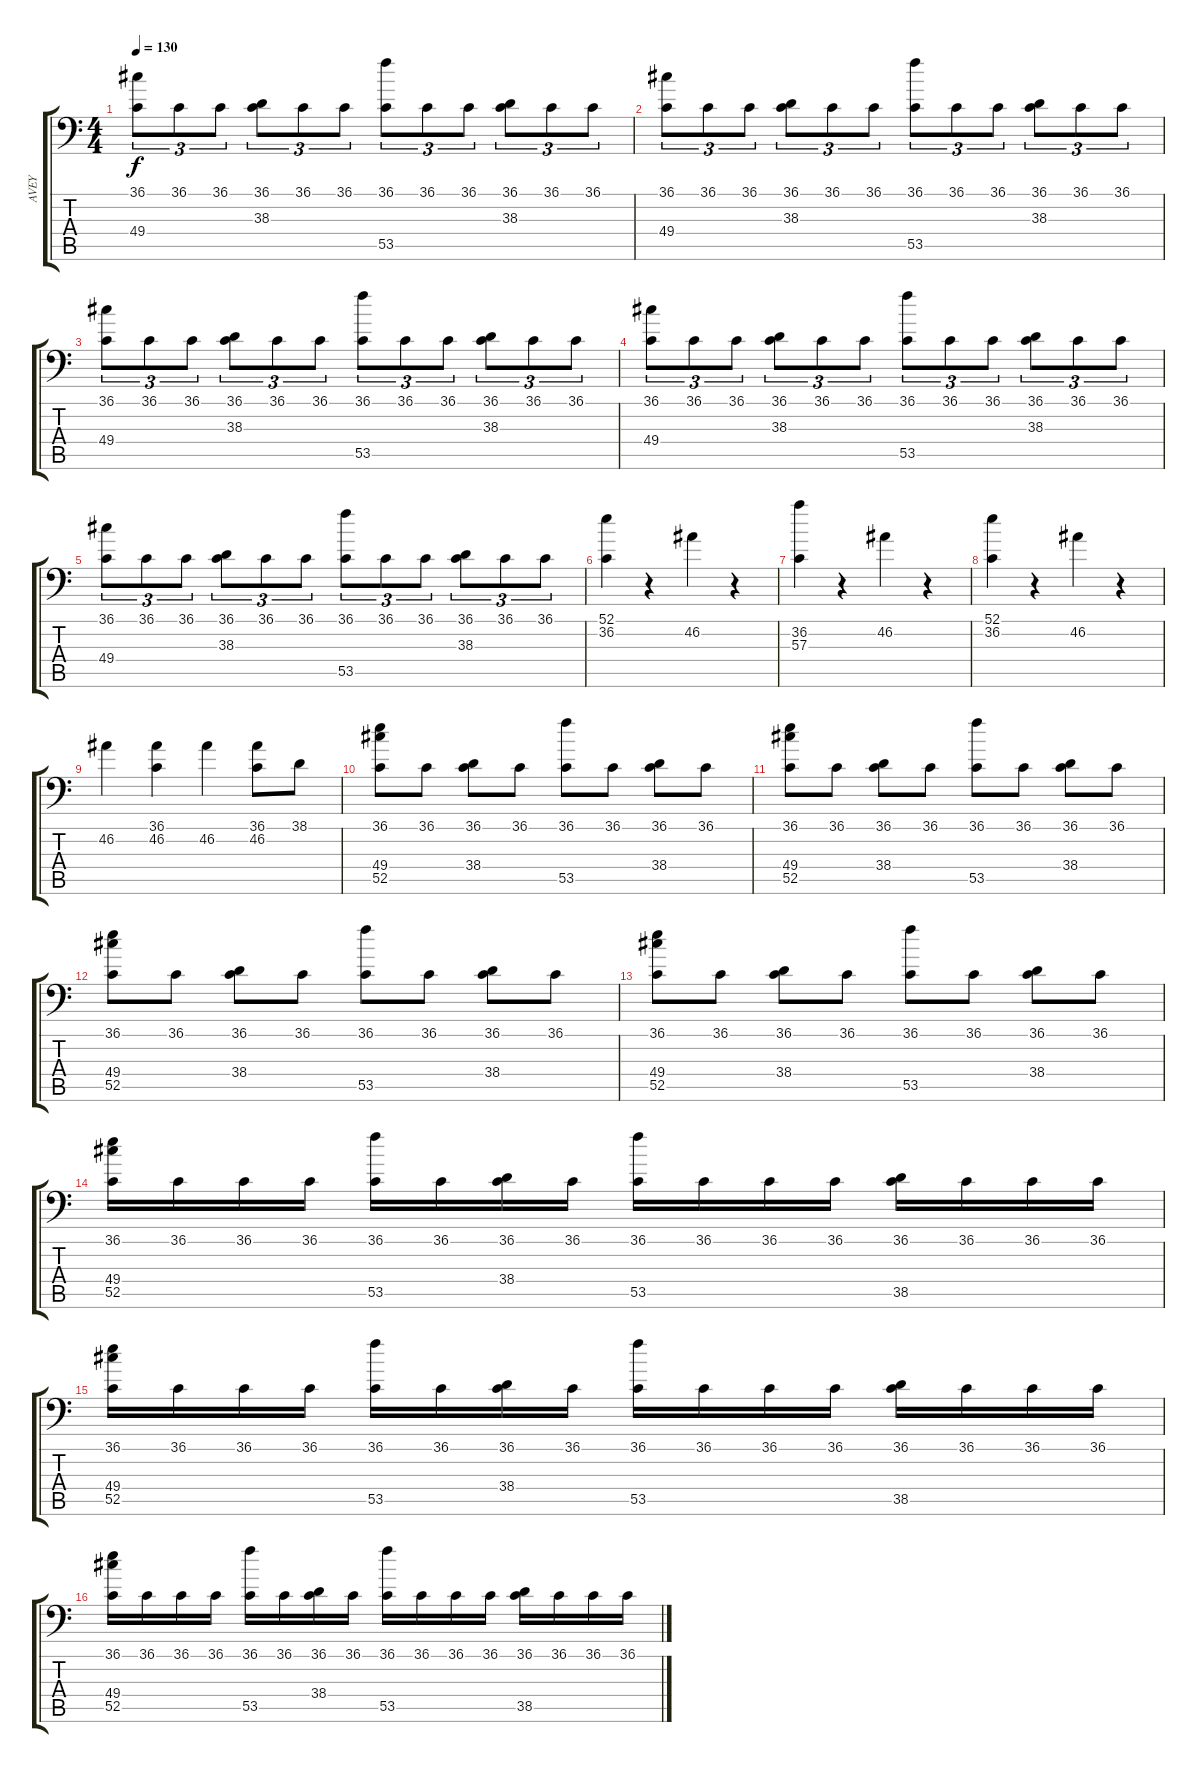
\track ("AVEY" "AVEY") {instrument acousticgrandpiano}
\staff {score tabs}
\tuning (C-1 C-1 C-1 C-1 C-1 C-1) {hide}
\ts (4 4)
\tempo 130
\clef f4
\ks c
(36.1 49.4).8{tu (3 2) dy f} 36.1.8{tu (3 2)} 36.1.8{tu (3 2)} (36.1 38.3).8{tu (3 2)} 36.1.8{tu (3 2)} 36.1.8{tu (3 2)} (36.1 53.5).8{tu (3 2)} 36.1.8{tu (3 2)} 36.1.8{tu (3 2)} (36.1 38.3).8{tu (3 2)} 36.1.8{tu (3 2)} 36.1.8{tu (3 2)} |
(36.1 49.4).8{tu (3 2)} 36.1.8{tu (3 2)} 36.1.8{tu (3 2)} (36.1 38.3).8{tu (3 2)} 36.1.8{tu (3 2)} 36.1.8{tu (3 2)} (36.1 53.5).8{tu (3 2)} 36.1.8{tu (3 2)} 36.1.8{tu (3 2)} (36.1 38.3).8{tu (3 2)} 36.1.8{tu (3 2)} 36.1.8{tu (3 2)} |
(36.1 49.4).8{tu (3 2)} 36.1.8{tu (3 2)} 36.1.8{tu (3 2)} (36.1 38.3).8{tu (3 2)} 36.1.8{tu (3 2)} 36.1.8{tu (3 2)} (36.1 53.5).8{tu (3 2)} 36.1.8{tu (3 2)} 36.1.8{tu (3 2)} (36.1 38.3).8{tu (3 2)} 36.1.8{tu (3 2)} 36.1.8{tu (3 2)} |
(36.1 49.4).8{tu (3 2)} 36.1.8{tu (3 2)} 36.1.8{tu (3 2)} (36.1 38.3).8{tu (3 2)} 36.1.8{tu (3 2)} 36.1.8{tu (3 2)} (36.1 53.5).8{tu (3 2)} 36.1.8{tu (3 2)} 36.1.8{tu (3 2)} (36.1 38.3).8{tu (3 2)} 36.1.8{tu (3 2)} 36.1.8{tu (3 2)} |
(36.1 49.4).8{tu (3 2)} 36.1.8{tu (3 2)} 36.1.8{tu (3 2)} (36.1 38.3).8{tu (3 2)} 36.1.8{tu (3 2)} 36.1.8{tu (3 2)} (36.1 53.5).8{tu (3 2)} 36.1.8{tu (3 2)} 36.1.8{tu (3 2)} (36.1 38.3).8{tu (3 2)} 36.1.8{tu (3 2)} 36.1.8{tu (3 2)} |
(52.1 36.2).4 r.4 46.2.4 r.4 |
(36.2 57.3).4 r.4 46.2.4 r.4 |
(52.1 36.2).4 r.4 46.2.4 r.4 |
46.2.4 (36.1 46.2).4 46.2.4 (36.1 46.2).8 38.1.8 |
(36.1 49.4 52.5).8 36.1.8 (36.1 38.4).8 36.1.8 (36.1 53.5).8 36.1.8 (36.1 38.4).8 36.1.8 |
(36.1 49.4 52.5).8 36.1.8 (36.1 38.4).8 36.1.8 (36.1 53.5).8 36.1.8 (36.1 38.4).8 36.1.8 |
(36.1 49.4 52.5).8 36.1.8 (36.1 38.4).8 36.1.8 (36.1 53.5).8 36.1.8 (36.1 38.4).8 36.1.8 |
(36.1 49.4 52.5).8 36.1.8 (36.1 38.4).8 36.1.8 (36.1 53.5).8 36.1.8 (36.1 38.4).8 36.1.8 |
(36.1 49.4 52.5).16 36.1.16 36.1.16 36.1.16 (36.1 53.5).16 36.1.16 (36.1 38.4).16 36.1.16 (36.1 53.5).16 36.1.16 36.1.16 36.1.16 (36.1 38.5).16 36.1.16 36.1.16 36.1.16 |
(36.1 49.4 52.5).16 36.1.16 36.1.16 36.1.16 (36.1 53.5).16 36.1.16 (36.1 38.4).16 36.1.16 (36.1 53.5).16 36.1.16 36.1.16 36.1.16 (36.1 38.5).16 36.1.16 36.1.16 36.1.16 |
(36.1 49.4 52.5).16 36.1.16 36.1.16 36.1.16 (36.1 53.5).16 36.1.16 (36.1 38.4).16 36.1.16 (36.1 53.5).16 36.1.16 36.1.16 36.1.16 (36.1 38.5).16 36.1.16 36.1.16 36.1.16
